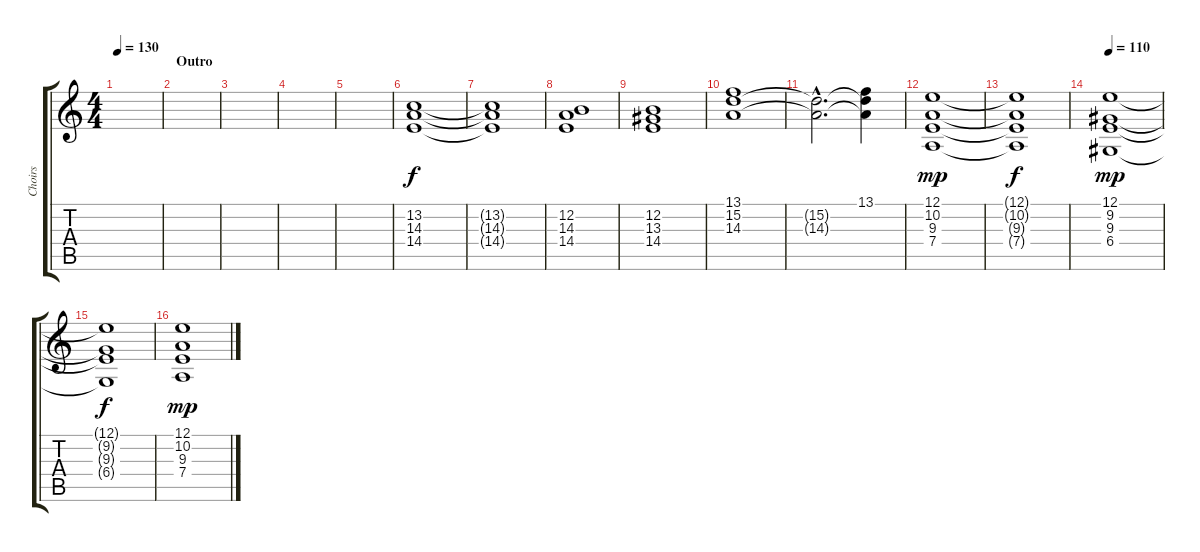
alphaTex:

\track ("Choirs" "Choirs") {instrument choiraahs}
\staff {score tabs}
\tuning (E4 B3 G3 D3 A2 E2) {hide}
\ts (4 4)
\tempo 130
\clef g2
\ks c
|
\section ("" "Outro")
|
|
|
|
(13.2 14.3 14.4).1{dy f} |
(13.2{t} 14.3{t} 14.4{t}).1 |
(12.2 14.3 14.4).1 |
(12.2 13.3 14.4).1 |
(13.1 15.2 14.3).1 |
(15.2{hac t} 14.3{hac t}).2{d} (13.1 15.2{t} 14.3{t}).4 |
(12.1 10.2 9.3 7.4).1{dy mp} |
(12.1{t} 10.2{t} 9.3{t} 7.4{t}).1{dy f} |
\tempo 110
(12.1 9.2 9.3 6.4).1{dy mp} |
(12.1{t} 9.2{t} 9.3{t} 6.4{t}).1{dy f} |
(12.1 10.2 9.3 7.4).1{dy mp volume 1}
